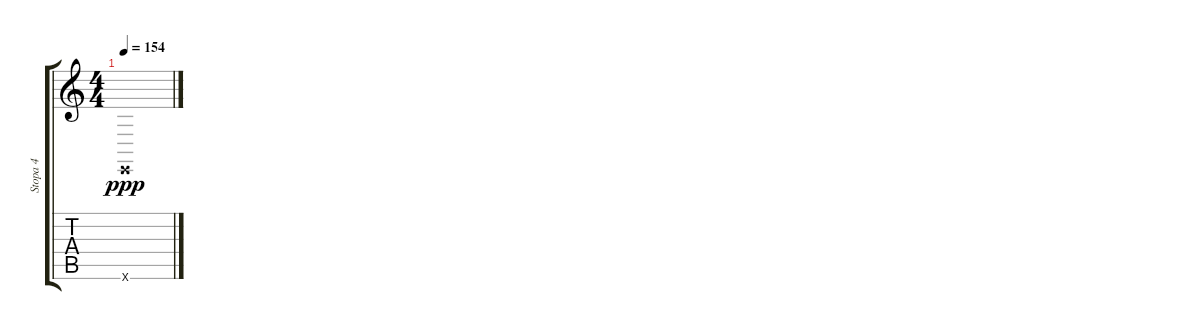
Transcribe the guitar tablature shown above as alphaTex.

\track ("Stopa 4" "Stopa 4") {instrument lead6voice}
\staff {score tabs}
\tuning (E4 B3 G3 D3 A2 E2) {hide}
\ts (4 4)
\tempo 154
\clef g2
\ks c
0.6{x}.1{dy ppp}
